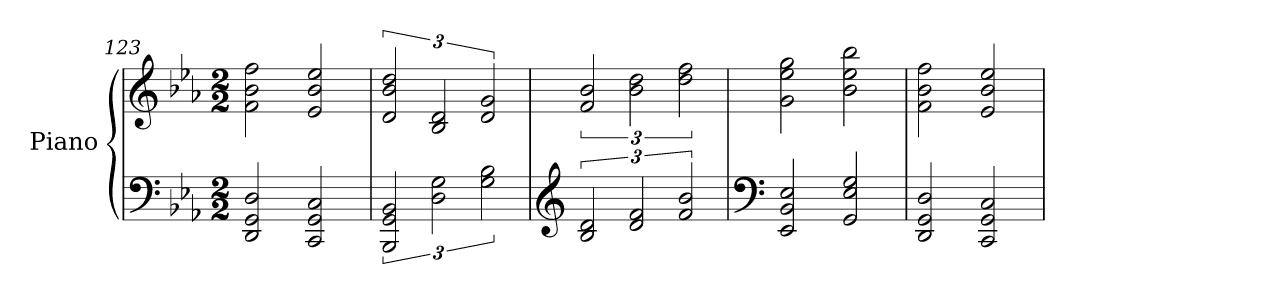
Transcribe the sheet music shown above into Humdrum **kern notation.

**kern	**kern
*part1	*part1
*staff2	*staff1
*I"Piano	*
*I'Pno.	*
*clefF4	*clefG2
*k[b-e-a-]	*k[b-e-a-]
*M2/2	*M2/2
=123	=123
2DD/ 2GG/ 2D/	2f\ 2b-\ 2ff\
2CC/ 2GG/ 2C/	2e-/ 2b-/ 2ee-/
=124	=124
3BBB-/ 3GG/ 3BB-/	3d/ 3b-/ 3dd/
3D\ 3G\	3B-/ 3d/
3G\ 3B-\	3d/ 3g/
=125	=125
*clefG2	*
3B-/ 3d/	3f/ 3b-/
3d/ 3f/	3b-\ 3dd\
3f/ 3b-/	3dd\ 3ff\
!!LO:LB:g=z
=126	=126
*clefF4	*
2EE-/ 2BB-/ 2E-/	2g\ 2ee-\ 2gg\
2GG/ 2E-/ 2G/	2b-\ 2ee-\ 2bb-\
=127	=127
2DD/ 2GG/ 2D/	2f\ 2b-\ 2ff\
2CC/ 2GG/ 2C/	2e-/ 2b-/ 2ee-/
=	=
*-	*-
